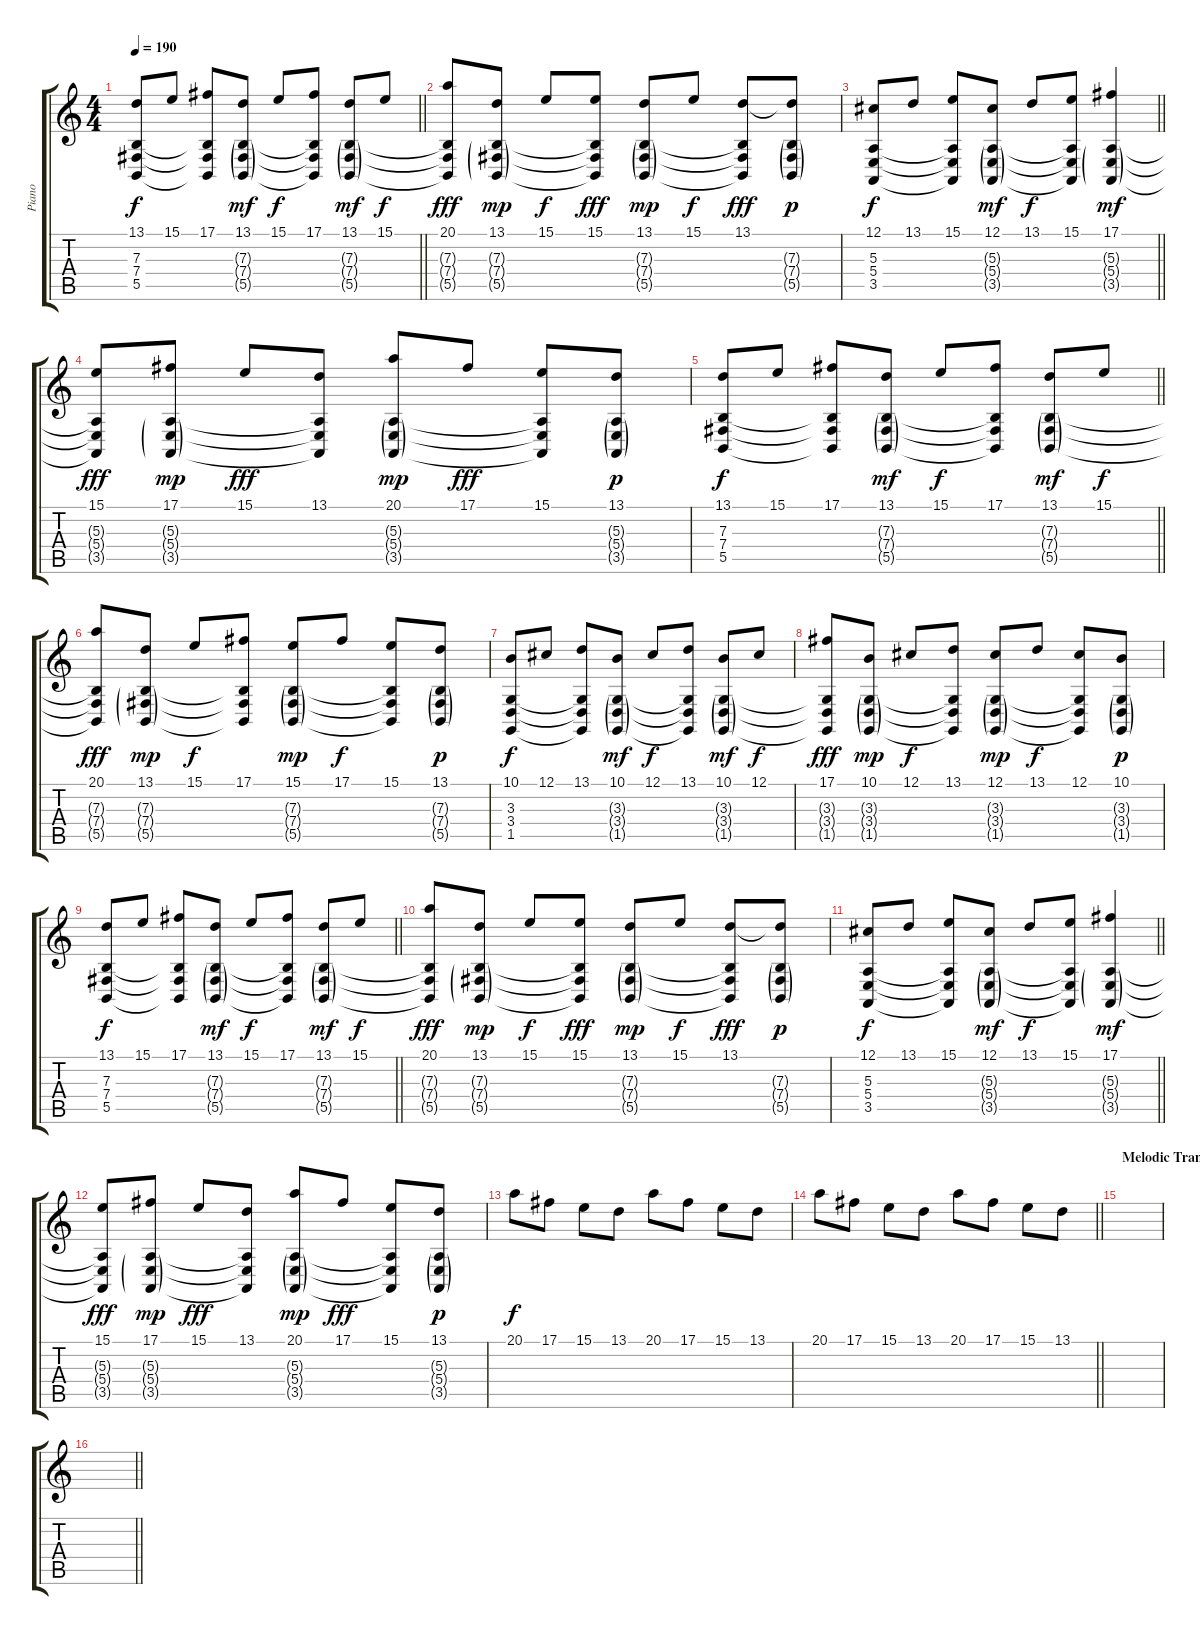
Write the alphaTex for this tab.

\track ("Piano" "Piano") {instrument acousticgrandpiano}
\staff {score tabs}
\tuning (Db4 Ab3 E3 B2 Gb2 B1) {hide}
\ts (4 4)
\tempo 190
\clef g2
\barLineRight lightlight
\ks c
(13.1 7.3 7.4 5.5).8{dy f} 15.1.8 (17.1 7.3{t} 7.4{t} 5.5{t}).8 (13.1 7.3{g} 7.4{g} 5.5{g}).8{dy mf} 15.1.8{dy f} (17.1 7.3{t} 7.4{t} 5.5{t}).8 (13.1 7.3{g} 7.4{g} 5.5{g}).8{dy mf} 15.1.8{dy f} |
(20.1 7.3{t} 7.4{t} 5.5{t}).8{dy fff} (13.1 7.3{g} 7.4{g} 5.5{g}).8{dy mp} 15.1.8{dy f} (15.1 7.3{t} 7.4{t} 5.5{t}).8{dy fff} (13.1 7.3{g} 7.4{g} 5.5{g}).8{dy mp} 15.1.8{dy f} (13.1 7.3{t} 7.4{t} 5.5{t}).8{dy fff} (13.1{t} 7.3{g} 7.4{g} 5.5{g}).8{dy p} |
\barLineRight lightlight
(12.1 5.3 5.4 3.5).8{dy f} 13.1.8 (15.1 5.3{t} 5.4{t} 3.5{t}).8 (12.1 5.3{g} 5.4{g} 3.5{g}).8{dy mf} 13.1.8{dy f} (15.1 5.3{t} 5.4{t} 3.5{t}).8 (17.1 5.3{g} 5.4{g} 3.5{g}).4{dy mf} |
(15.1 5.3{t} 5.4{t} 3.5{t}).8{dy fff} (17.1 5.3{g} 5.4{g} 3.5{g}).8{dy mp} 15.1.8{dy fff} (13.1 5.3{t} 5.4{t} 3.5{t}).8 (20.1 5.3{g} 5.4{g} 3.5{g}).8{dy mp} 17.1.8{dy fff} (15.1 5.3{t} 5.4{t} 3.5{t}).8 (13.1 5.3{g} 5.4{g} 3.5{g}).8{dy p} |
\barLineRight lightlight
(13.1 7.3 7.4 5.5).8{dy f} 15.1.8 (17.1 7.3{t} 7.4{t} 5.5{t}).8 (13.1 7.3{g} 7.4{g} 5.5{g}).8{dy mf} 15.1.8{dy f} (17.1 7.3{t} 7.4{t} 5.5{t}).8 (13.1 7.3{g} 7.4{g} 5.5{g}).8{dy mf} 15.1.8{dy f} |
(20.1 7.3{t} 7.4{t} 5.5{t}).8{dy fff} (13.1 7.3{g} 7.4{g} 5.5{g}).8{dy mp} 15.1.8{dy f} (17.1 7.3{t} 7.4{t} 5.5{t}).8 (15.1 7.3{g} 7.4{g} 5.5{g}).8{dy mp} 17.1.8{dy f} (15.1 7.3{t} 7.4{t} 5.5{t}).8 (13.1 7.3{g} 7.4{g} 5.5{g}).8{dy p} |
(10.1 3.3 3.4 1.5).8{dy f} 12.1.8 (13.1 3.3{t} 3.4{t} 1.5{t}).8 (10.1 3.3{g} 3.4{g} 1.5{g}).8{dy mf} 12.1.8{dy f} (13.1 3.3{t} 3.4{t} 1.5{t}).8 (10.1 3.3{g} 3.4{g} 1.5{g}).8{dy mf} 12.1.8{dy f} |
(17.1 3.3{t} 3.4{t} 1.5{t}).8{dy fff} (10.1 3.3{g} 3.4{g} 1.5{g}).8{dy mp} 12.1.8{dy f} (13.1 3.3{t} 3.4{t} 1.5{t}).8 (12.1 3.3{g} 3.4{g} 1.5{g}).8{dy mp} 13.1.8{dy f} (12.1 3.3{t} 3.4{t} 1.5{t}).8 (10.1 3.3{g} 3.4{g} 1.5{g}).8{dy p} |
\barLineRight lightlight
(13.1 7.3 7.4 5.5).8{dy f} 15.1.8 (17.1 7.3{t} 7.4{t} 5.5{t}).8 (13.1 7.3{g} 7.4{g} 5.5{g}).8{dy mf} 15.1.8{dy f} (17.1 7.3{t} 7.4{t} 5.5{t}).8 (13.1 7.3{g} 7.4{g} 5.5{g}).8{dy mf} 15.1.8{dy f} |
(20.1 7.3{t} 7.4{t} 5.5{t}).8{dy fff} (13.1 7.3{g} 7.4{g} 5.5{g}).8{dy mp} 15.1.8{dy f} (15.1 7.3{t} 7.4{t} 5.5{t}).8{dy fff} (13.1 7.3{g} 7.4{g} 5.5{g}).8{dy mp} 15.1.8{dy f} (13.1 7.3{t} 7.4{t} 5.5{t}).8{dy fff} (13.1{t} 7.3{g} 7.4{g} 5.5{g}).8{dy p} |
\barLineRight lightlight
(12.1 5.3 5.4 3.5).8{dy f} 13.1.8 (15.1 5.3{t} 5.4{t} 3.5{t}).8 (12.1 5.3{g} 5.4{g} 3.5{g}).8{dy mf} 13.1.8{dy f} (15.1 5.3{t} 5.4{t} 3.5{t}).8 (17.1 5.3{g} 5.4{g} 3.5{g}).4{dy mf} |
(15.1 5.3{t} 5.4{t} 3.5{t}).8{dy fff} (17.1 5.3{g} 5.4{g} 3.5{g}).8{dy mp} 15.1.8{dy fff} (13.1 5.3{t} 5.4{t} 3.5{t}).8 (20.1 5.3{g} 5.4{g} 3.5{g}).8{dy mp} 17.1.8{dy fff} (15.1 5.3{t} 5.4{t} 3.5{t}).8 (13.1 5.3{g} 5.4{g} 3.5{g}).8{dy p} |
20.1.8{dy f volume 0} 17.1.8 15.1.8 13.1.8 20.1.8 17.1.8 15.1.8 13.1.8 |
\barLineRight lightlight
20.1.8 17.1.8 15.1.8 13.1.8 20.1.8 17.1.8 15.1.8 13.1.8 |
\section ("" "Melodic Transition")
|
\barLineRight lightlight
